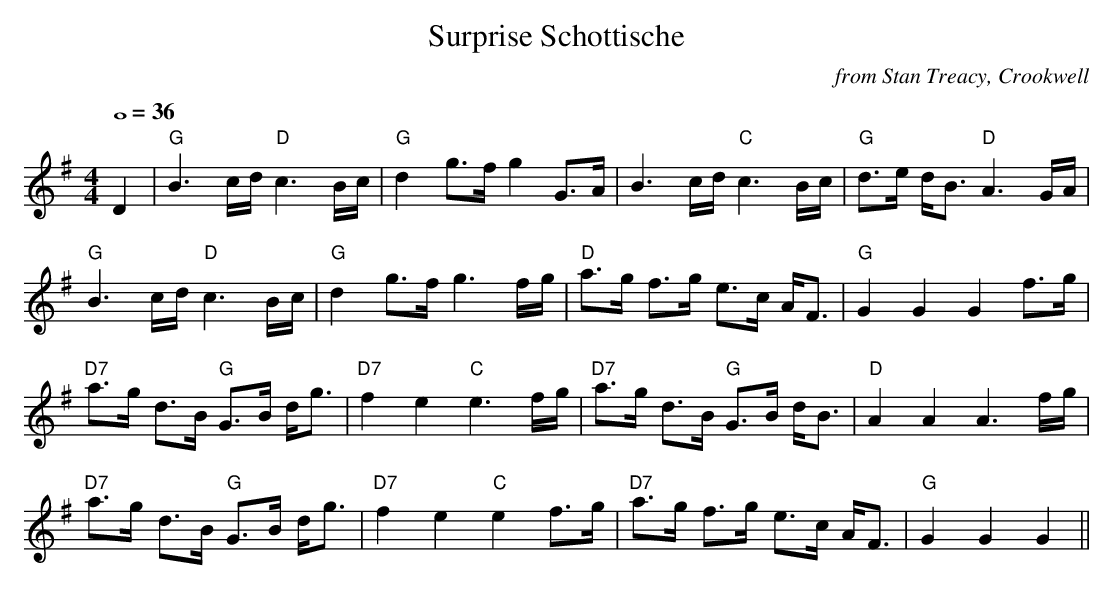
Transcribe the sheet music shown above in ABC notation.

X:1
T:Surprise Schottische
M:4/4
L:1/8
Q:4/4=36
C:from Stan Treacy, Crookwell
K:G
D2|"G"B3c/d/ "D"c3B/c/|"G"d2g>fg2G>A|B3c/d/ "C"c3B/c/|"G"d>e d<B"D"A3G/A/|
"G"B3c/d/ "D"c3B/c/|"G"d2g>fg3f/g/|"D"a>g f>g e>c A<F|"G"G2G2G2f>g|
"D7"a>g d>B "G"G>B d<g|"D7"f2e2"C"e3f/g/|"D7"a>g d>B "G"G>B d<B|"D"A2A2A3f/g/|
"D7"a>g d>B "G"G>B d<g|"D7"f2e2"C"e2f>g|"D7"a>g f>g e>c A<F|"G"G2G2G2||
